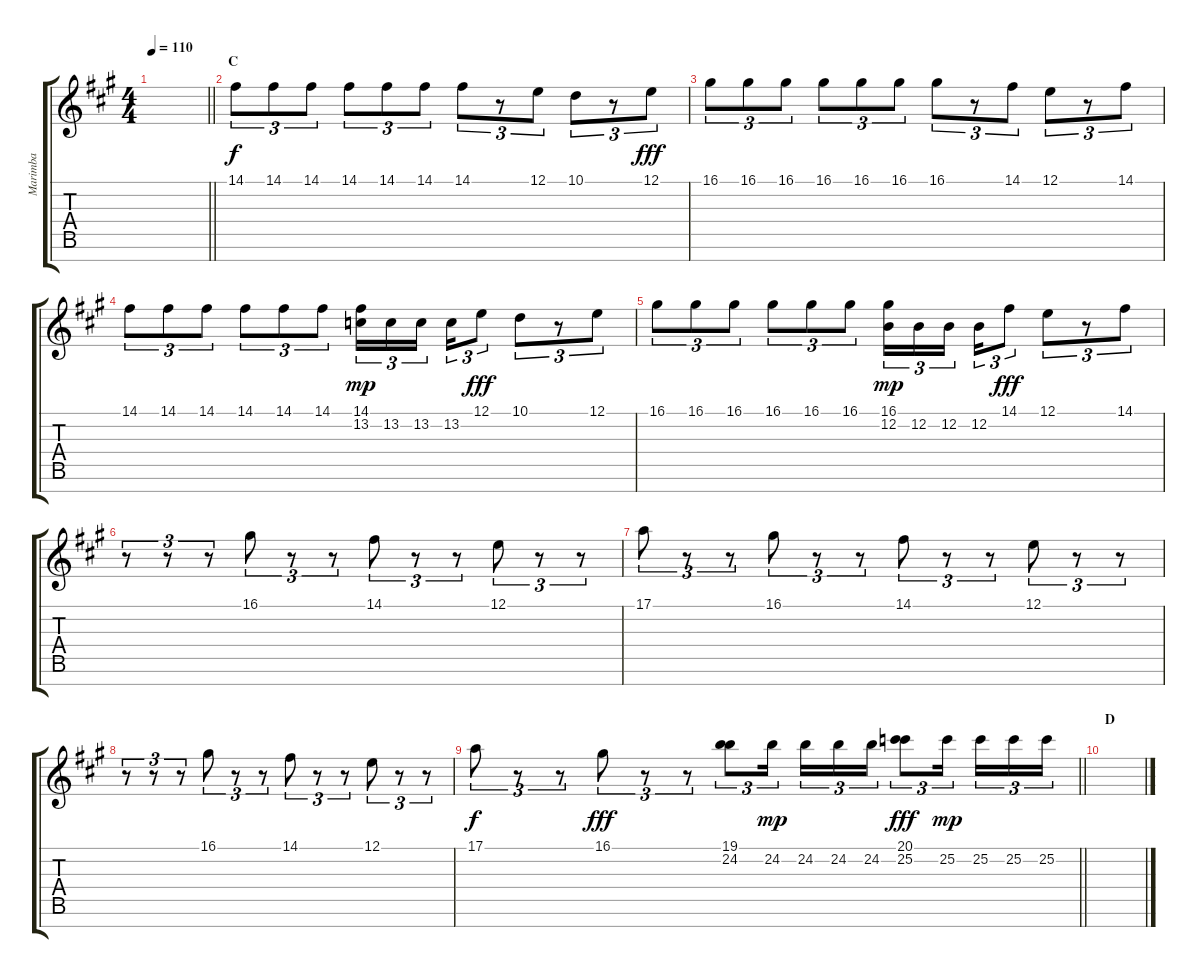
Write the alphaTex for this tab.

\track ("Marimba" "Marimba") {instrument marimba}
\staff {score tabs}
\tuning (E4 B3 G3 D3 A2 E2 B1) {hide}
\ts (4 4)
\tempo 110
\clef g2
\barLineRight lightlight
\ks a
|
\section ("" "C")
14.1.8{tu (3 2) dy f} 14.1.8{tu (3 2)} 14.1.8{tu (3 2)} 14.1.8{tu (3 2)} 14.1.8{tu (3 2)} 14.1.8{tu (3 2)} 14.1.8{tu (3 2)} r.8{tu (3 2)} 12.1.8{tu (3 2)} 10.1.8{tu (3 2)} r.8{tu (3 2)} 12.1.8{tu (3 2) dy fff} |
16.1.8{tu (3 2)} 16.1.8{tu (3 2)} 16.1.8{tu (3 2)} 16.1.8{tu (3 2)} 16.1.8{tu (3 2)} 16.1.8{tu (3 2)} 16.1.8{tu (3 2)} r.8{tu (3 2)} 14.1.8{tu (3 2)} 12.1.8{tu (3 2)} r.8{tu (3 2)} 14.1.8{tu (3 2)} |
14.1.8{tu (3 2)} 14.1.8{tu (3 2)} 14.1.8{tu (3 2)} 14.1.8{tu (3 2)} 14.1.8{tu (3 2)} 14.1.8{tu (3 2)} (14.1 13.2).16{tu (3 2) dy mp} 13.2.16{tu (3 2)} 13.2.16{tu (3 2) beam splitsecondary} 13.2.16{tu (3 2)} 12.1.8{tu (3 2) dy fff} 10.1.8{tu (3 2)} r.8{tu (3 2)} 12.1.8{tu (3 2)} |
16.1.8{tu (3 2)} 16.1.8{tu (3 2)} 16.1.8{tu (3 2)} 16.1.8{tu (3 2)} 16.1.8{tu (3 2)} 16.1.8{tu (3 2)} (16.1 12.2).16{tu (3 2) dy mp} 12.2.16{tu (3 2)} 12.2.16{tu (3 2) beam splitsecondary} 12.2.16{tu (3 2)} 14.1.8{tu (3 2) dy fff} 12.1.8{tu (3 2)} r.8{tu (3 2)} 14.1.8{tu (3 2)} |
r.8{tu (3 2)} r.8{tu (3 2)} r.8{tu (3 2)} 16.1.8{tu (3 2)} r.8{tu (3 2)} r.8{tu (3 2)} 14.1.8{tu (3 2)} r.8{tu (3 2)} r.8{tu (3 2)} 12.1.8{tu (3 2)} r.8{tu (3 2)} r.8{tu (3 2)} |
17.1.8{tu (3 2)} r.8{tu (3 2)} r.8{tu (3 2)} 16.1.8{tu (3 2)} r.8{tu (3 2)} r.8{tu (3 2)} 14.1.8{tu (3 2)} r.8{tu (3 2)} r.8{tu (3 2)} 12.1.8{tu (3 2)} r.8{tu (3 2)} r.8{tu (3 2)} |
r.8{tu (3 2)} r.8{tu (3 2)} r.8{tu (3 2)} 16.1.8{tu (3 2)} r.8{tu (3 2)} r.8{tu (3 2)} 14.1.8{tu (3 2)} r.8{tu (3 2)} r.8{tu (3 2)} 12.1.8{tu (3 2)} r.8{tu (3 2)} r.8{tu (3 2)} |
\barLineRight lightlight
17.1.8{tu (3 2) dy f} r.8{tu (3 2)} r.8{tu (3 2)} 16.1.8{tu (3 2) dy fff} r.8{tu (3 2)} r.8{tu (3 2)} (19.1 24.2).8{tu (3 2)} 24.2.16{tu (3 2) dy mp beam splitsecondary} 24.2.16{tu (3 2)} 24.2.16{tu (3 2)} 24.2.16{tu (3 2)} (20.1 25.2).8{tu (3 2) dy fff} 25.2.16{tu (3 2) dy mp beam splitsecondary} 25.2.16{tu (3 2)} 25.2.16{tu (3 2)} 25.2.16{tu (3 2)} |
\section ("" "D")
